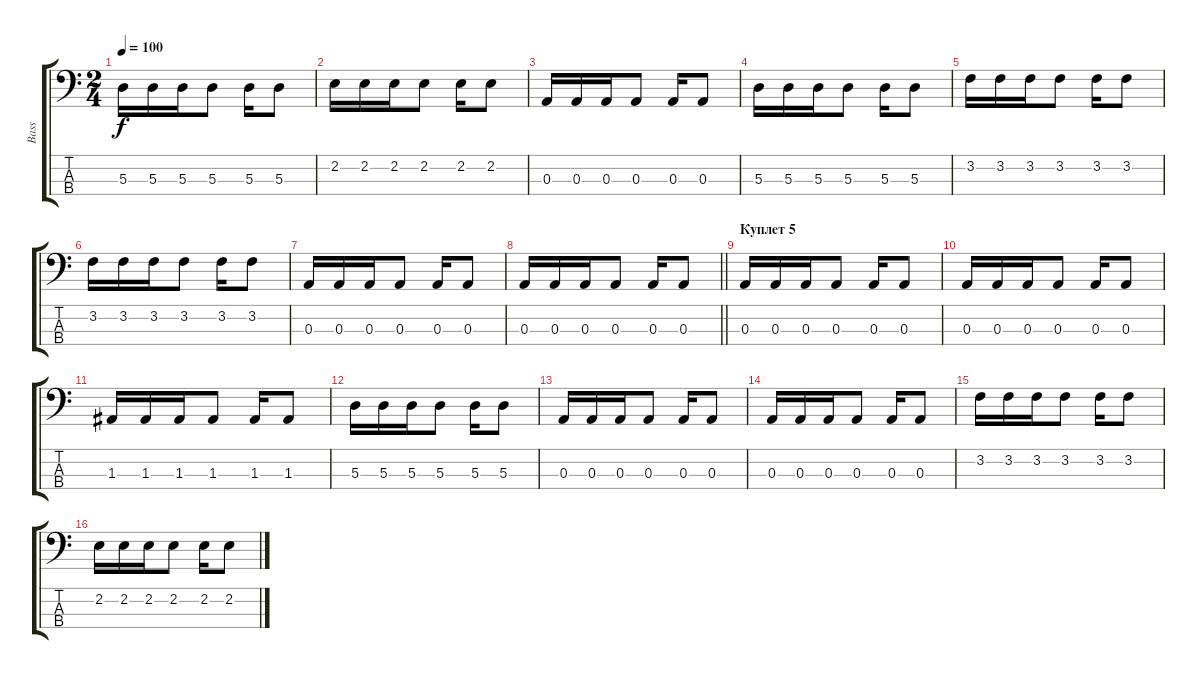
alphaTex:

\track ("Bass" "Bass") {instrument electricbassfinger}
\staff {score tabs}
\tuning (G2 D2 A1 E1) {hide}
\ts (2 4)
\tempo 100
\clef f4
\ks c
5.3.16{dy f} 5.3.16 5.3.16 5.3.8 5.3.16 5.3.8 |
2.2.16 2.2.16 2.2.16 2.2.8 2.2.16 2.2.8 |
0.3.16 0.3.16 0.3.16 0.3.8 0.3.16 0.3.8 |
5.3.16 5.3.16 5.3.16 5.3.8 5.3.16 5.3.8 |
3.2.16 3.2.16 3.2.16 3.2.8 3.2.16 3.2.8 |
3.2.16 3.2.16 3.2.16 3.2.8 3.2.16 3.2.8 |
0.3.16 0.3.16 0.3.16 0.3.8 0.3.16 0.3.8 |
\barLineRight lightlight
0.3.16 0.3.16 0.3.16 0.3.8 0.3.16 0.3.8 |
\section ("" "Куплет 5")
0.3.16 0.3.16 0.3.16 0.3.8 0.3.16 0.3.8 |
0.3.16 0.3.16 0.3.16 0.3.8 0.3.16 0.3.8 |
1.3.16 1.3.16 1.3.16 1.3.8 1.3.16 1.3.8 |
5.3.16 5.3.16 5.3.16 5.3.8 5.3.16 5.3.8 |
0.3.16 0.3.16 0.3.16 0.3.8 0.3.16 0.3.8 |
0.3.16 0.3.16 0.3.16 0.3.8 0.3.16 0.3.8 |
3.2.16 3.2.16 3.2.16 3.2.8 3.2.16 3.2.8 |
2.2.16 2.2.16 2.2.16 2.2.8 2.2.16 2.2.8
